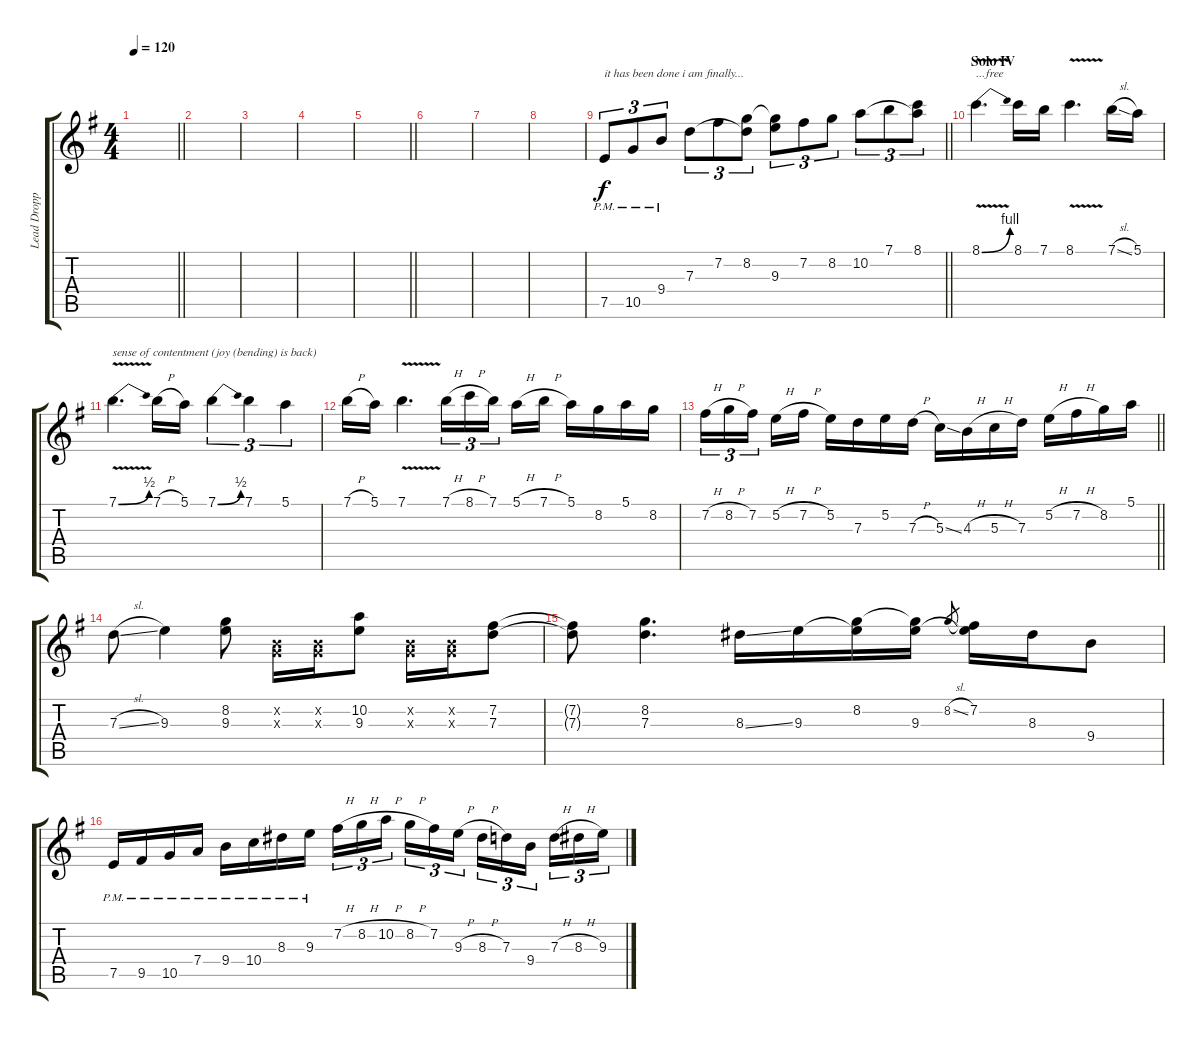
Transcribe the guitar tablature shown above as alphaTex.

\track ("Lead Dropped D " "Lead Dropp") {instrument distortionguitar}
\staff {score tabs}
\tuning (E4 B3 G3 D3 A2 D2) {hide}
\ts (4 4)
\tempo 120
\clef g2
\barLineRight lightlight
\ks eminor
|
\section ("" "")
|
|
|
\barLineRight lightlight
|
|
|
|
\barLineRight lightlight
7.5{pm}.8{tu (3 2) txt "it has been done i am finally..." volume 16} 10.5{pm}.8{tu (3 2)} 9.4{pm}.8{tu (3 2)} 7.3.8{tu (3 2)} 7.2.8{tu (3 2)} (8.2 7.3{t}).8{tu (3 2)} (8.2{t} 9.3).8{tu (3 2)} 7.2.8{tu (3 2)} 8.2.8{tu (3 2)} 10.2.8{tu (3 2)} 7.1.8{tu (3 2)} (8.1 10.2{t}).8{tu (3 2)} |
\section ("" "Solo IV")
8.1{be (bend 0 0 60 4) v}.4{d txt "...free"} 8.1.16 7.1.16 8.1{v}.4{d} 7.1{sl}.16 5.1.16 |
7.1{be (bend 0 0 60 2) v}.4{d txt "sense of contentment (joy (bending) is back)"} 7.1{h}.16 5.1.16 7.1{be (bend 0 0 60 2)}.4{tu (3 2)} 7.1.4{tu (3 2)} 5.1.4{tu (3 2)} |
7.1{h}.16 5.1.16 7.1{v}.4{d} 7.1{h}.16{tu (3 2)} 8.1{h}.16{tu (3 2)} 7.1.16{tu (3 2) beam splitsecondary} 5.1{h}.16 7.1{h}.16 5.1.16 8.2.16 5.1.16 8.2.16 |
\barLineRight lightlight
7.2{h}.16{tu (3 2)} 8.2{h}.16{tu (3 2)} 7.2.16{tu (3 2) beam splitsecondary} 5.2{h}.16 7.2{h}.16 5.2.16 7.3.16 5.2.16 7.3{h}.16 5.3{ss}.16 4.3{h}.16 5.3{h}.16 7.3.16 5.2{h}.16 7.2{h}.16 8.2.16 5.1.16 |
7.3{sl}.8 9.3.4 (8.2 9.3).8 (0.2{x} 0.3{x}).16 (0.2{x} 0.3{x}).16 (10.2 9.3).8 (0.2{x} 0.3{x}).16 (0.2{x} 0.3{x}).16 (7.2 7.3).8 |
(7.2{t} 7.3{t}).8 (8.2 7.3).4{d} 8.3{ss}.16 9.3.16 (8.2 9.3{t}).16 (8.2{t} 9.3).16 8.2{sl}.8{gr} (7.2 9.3{t}).16 8.3.16 9.4.8 |
7.5{pm}.16 9.5{pm}.16 10.5{pm}.16 7.4{pm}.16 9.4{pm}.16 10.4{pm}.16 8.3{pm}.16 9.3{pm}.16 7.2{h}.16{tu (3 2)} 8.2{h}.16{tu (3 2)} 10.2{h}.16{tu (3 2) beam splitsecondary} 8.2{h}.16{tu (3 2)} 7.2.16{tu (3 2)} 9.3{h}.16{tu (3 2)} 8.3{h}.16{tu (3 2)} 7.3.16{tu (3 2)} 9.4.16{tu (3 2) beam splitsecondary} 7.3{h}.16{tu (3 2)} 8.3{h}.16{tu (3 2)} 9.3.16{tu (3 2)}
